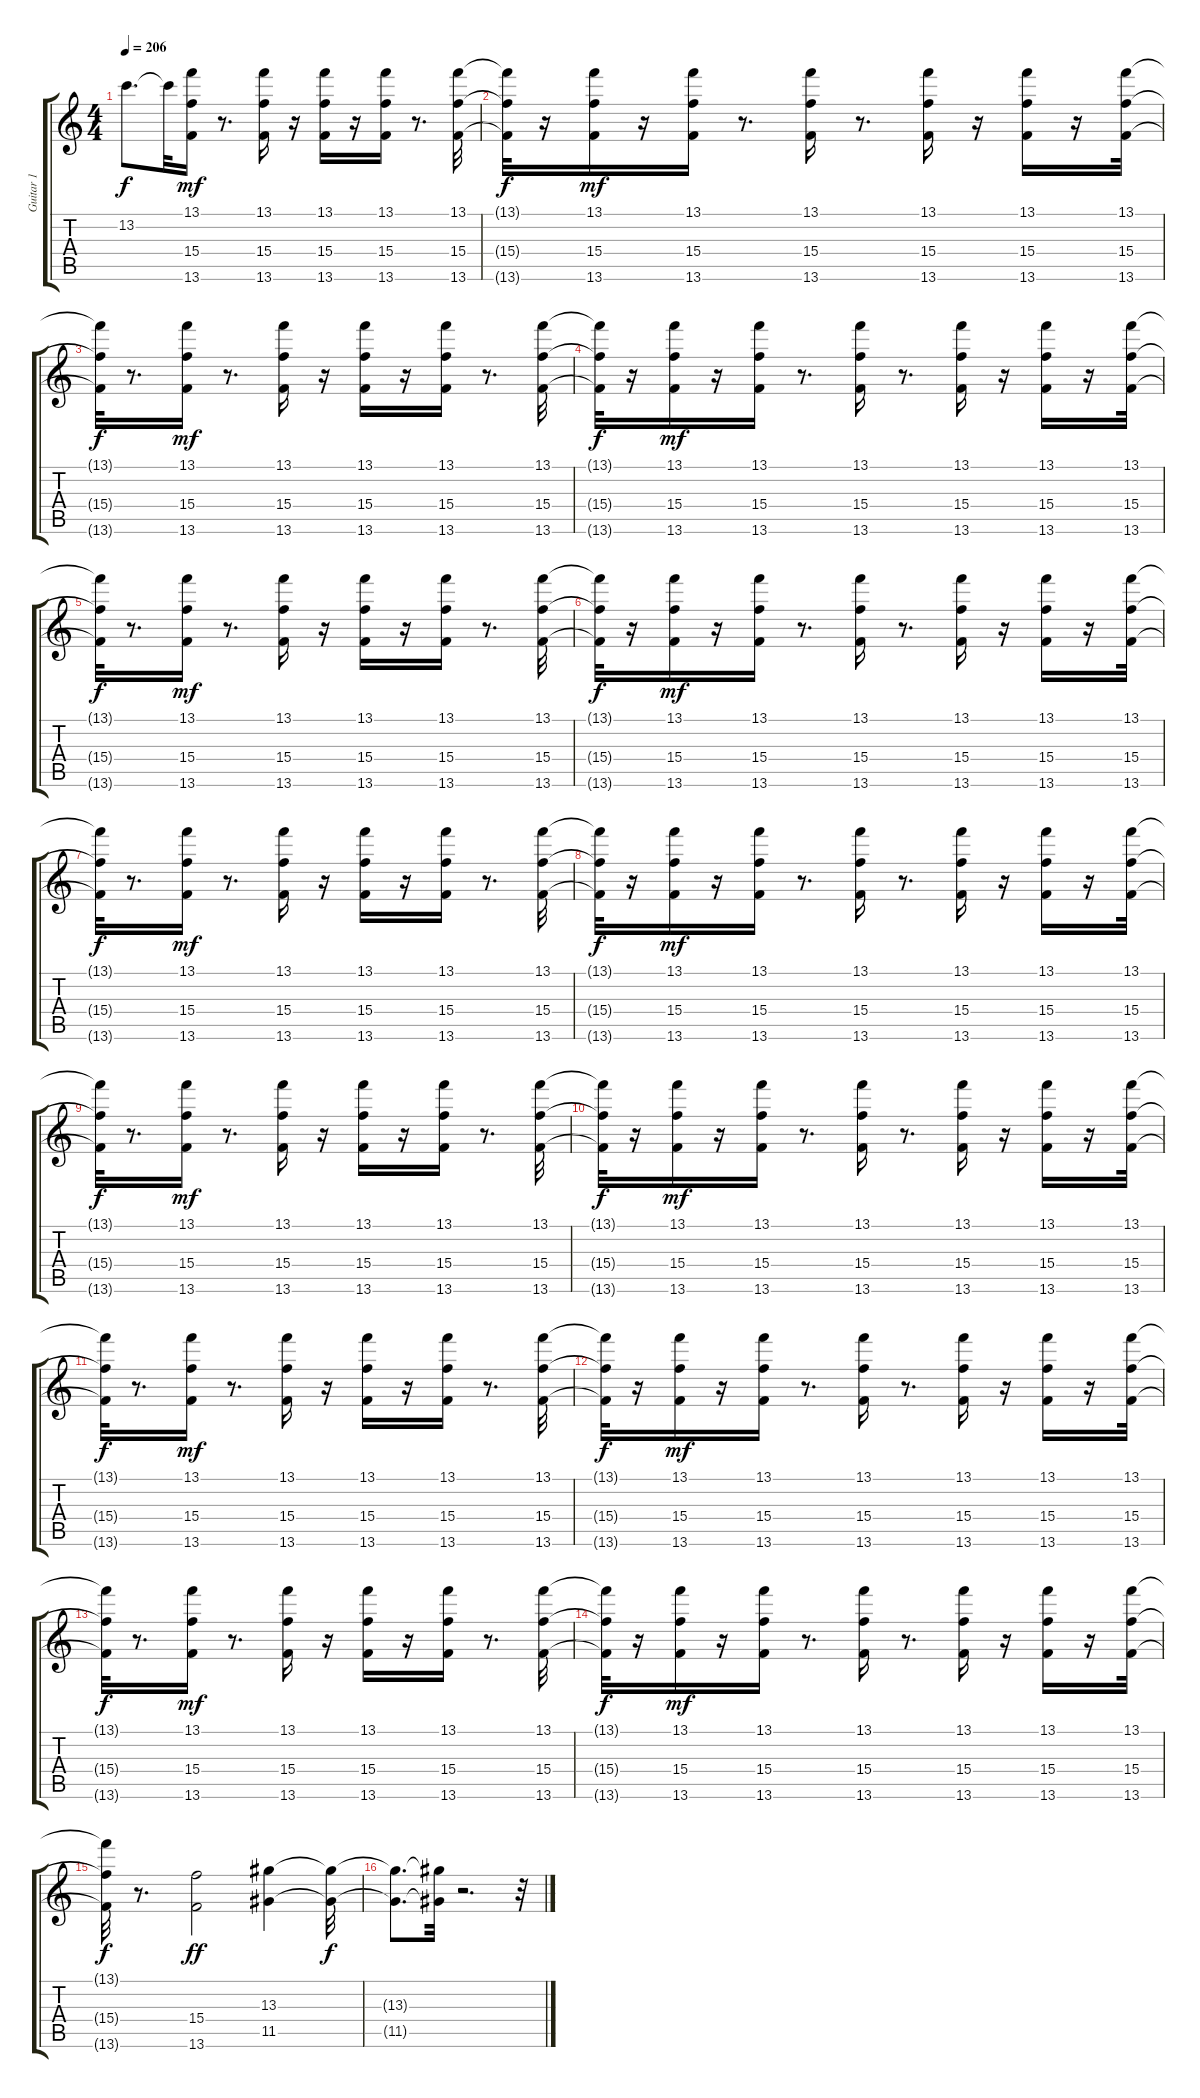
\track ("Guitar 1" "Guitar 1") {instrument electricguitarclean}
\staff {score tabs}
\tuning (E4 B3 G3 D3 A2 E2) {hide}
\ts (4 4)
\tempo 206
\clef g2
\ks c
13.2{t}.8{d dy f} 13.2{t}.32 (13.1 15.4 13.6).16{dy mf} r.8{d} (13.1 15.4 13.6).16 r.16 (13.1 15.4 13.6).16 r.16 (13.1 15.4 13.6).16 r.8{d} (13.1 15.4 13.6).32 |
(13.1{t} 15.4{t} 13.6{t}).32{dy f} r.16 (13.1 15.4 13.6).16{dy mf} r.16 (13.1 15.4 13.6).16 r.8{d} (13.1 15.4 13.6).16 r.8{d} (13.1 15.4 13.6).16 r.16 (13.1 15.4 13.6).16 r.16 (13.1 15.4 13.6).32 |
(13.1{t} 15.4{t} 13.6{t}).32{dy f} r.8{d} (13.1 15.4 13.6).16{dy mf} r.8{d} (13.1 15.4 13.6).16 r.16 (13.1 15.4 13.6).16 r.16 (13.1 15.4 13.6).16 r.8{d} (13.1 15.4 13.6).32 |
(13.1{t} 15.4{t} 13.6{t}).32{dy f} r.16 (13.1 15.4 13.6).16{dy mf} r.16 (13.1 15.4 13.6).16 r.8{d} (13.1 15.4 13.6).16 r.8{d} (13.1 15.4 13.6).16 r.16 (13.1 15.4 13.6).16 r.16 (13.1 15.4 13.6).32 |
(13.1{t} 15.4{t} 13.6{t}).32{dy f} r.8{d} (13.1 15.4 13.6).16{dy mf} r.8{d} (13.1 15.4 13.6).16 r.16 (13.1 15.4 13.6).16 r.16 (13.1 15.4 13.6).16 r.8{d} (13.1 15.4 13.6).32 |
(13.1{t} 15.4{t} 13.6{t}).32{dy f} r.16 (13.1 15.4 13.6).16{dy mf} r.16 (13.1 15.4 13.6).16 r.8{d} (13.1 15.4 13.6).16 r.8{d} (13.1 15.4 13.6).16 r.16 (13.1 15.4 13.6).16 r.16 (13.1 15.4 13.6).32 |
(13.1{t} 15.4{t} 13.6{t}).32{dy f} r.8{d} (13.1 15.4 13.6).16{dy mf} r.8{d} (13.1 15.4 13.6).16 r.16 (13.1 15.4 13.6).16 r.16 (13.1 15.4 13.6).16 r.8{d} (13.1 15.4 13.6).32 |
(13.1{t} 15.4{t} 13.6{t}).32{dy f} r.16 (13.1 15.4 13.6).16{dy mf} r.16 (13.1 15.4 13.6).16 r.8{d} (13.1 15.4 13.6).16 r.8{d} (13.1 15.4 13.6).16 r.16 (13.1 15.4 13.6).16 r.16 (13.1 15.4 13.6).32 |
(13.1{t} 15.4{t} 13.6{t}).32{dy f} r.8{d} (13.1 15.4 13.6).16{dy mf} r.8{d} (13.1 15.4 13.6).16 r.16 (13.1 15.4 13.6).16 r.16 (13.1 15.4 13.6).16 r.8{d} (13.1 15.4 13.6).32 |
(13.1{t} 15.4{t} 13.6{t}).32{dy f} r.16 (13.1 15.4 13.6).16{dy mf} r.16 (13.1 15.4 13.6).16 r.8{d} (13.1 15.4 13.6).16 r.8{d} (13.1 15.4 13.6).16 r.16 (13.1 15.4 13.6).16 r.16 (13.1 15.4 13.6).32 |
(13.1{t} 15.4{t} 13.6{t}).32{dy f} r.8{d} (13.1 15.4 13.6).16{dy mf} r.8{d} (13.1 15.4 13.6).16 r.16 (13.1 15.4 13.6).16 r.16 (13.1 15.4 13.6).16 r.8{d} (13.1 15.4 13.6).32 |
(13.1{t} 15.4{t} 13.6{t}).32{dy f} r.16 (13.1 15.4 13.6).16{dy mf} r.16 (13.1 15.4 13.6).16 r.8{d} (13.1 15.4 13.6).16 r.8{d} (13.1 15.4 13.6).16 r.16 (13.1 15.4 13.6).16 r.16 (13.1 15.4 13.6).32 |
(13.1{t} 15.4{t} 13.6{t}).32{dy f} r.8{d} (13.1 15.4 13.6).16{dy mf} r.8{d} (13.1 15.4 13.6).16 r.16 (13.1 15.4 13.6).16 r.16 (13.1 15.4 13.6).16 r.8{d} (13.1 15.4 13.6).32 |
(13.1{t} 15.4{t} 13.6{t}).32{dy f} r.16 (13.1 15.4 13.6).16{dy mf} r.16 (13.1 15.4 13.6).16 r.8{d} (13.1 15.4 13.6).16 r.8{d} (13.1 15.4 13.6).16 r.16 (13.1 15.4 13.6).16 r.16 (13.1 15.4 13.6).32 |
(13.1{t} 15.4{t} 13.6{t}).32{dy f} r.8{d} (15.4 13.6).2{dy ff} (13.3 11.5).4 (13.3{t} 11.5{t}).32{dy f} |
(13.3{t} 11.5{t}).8{d} (13.3{t} 11.5{t}).32 r.2{d} r.32
